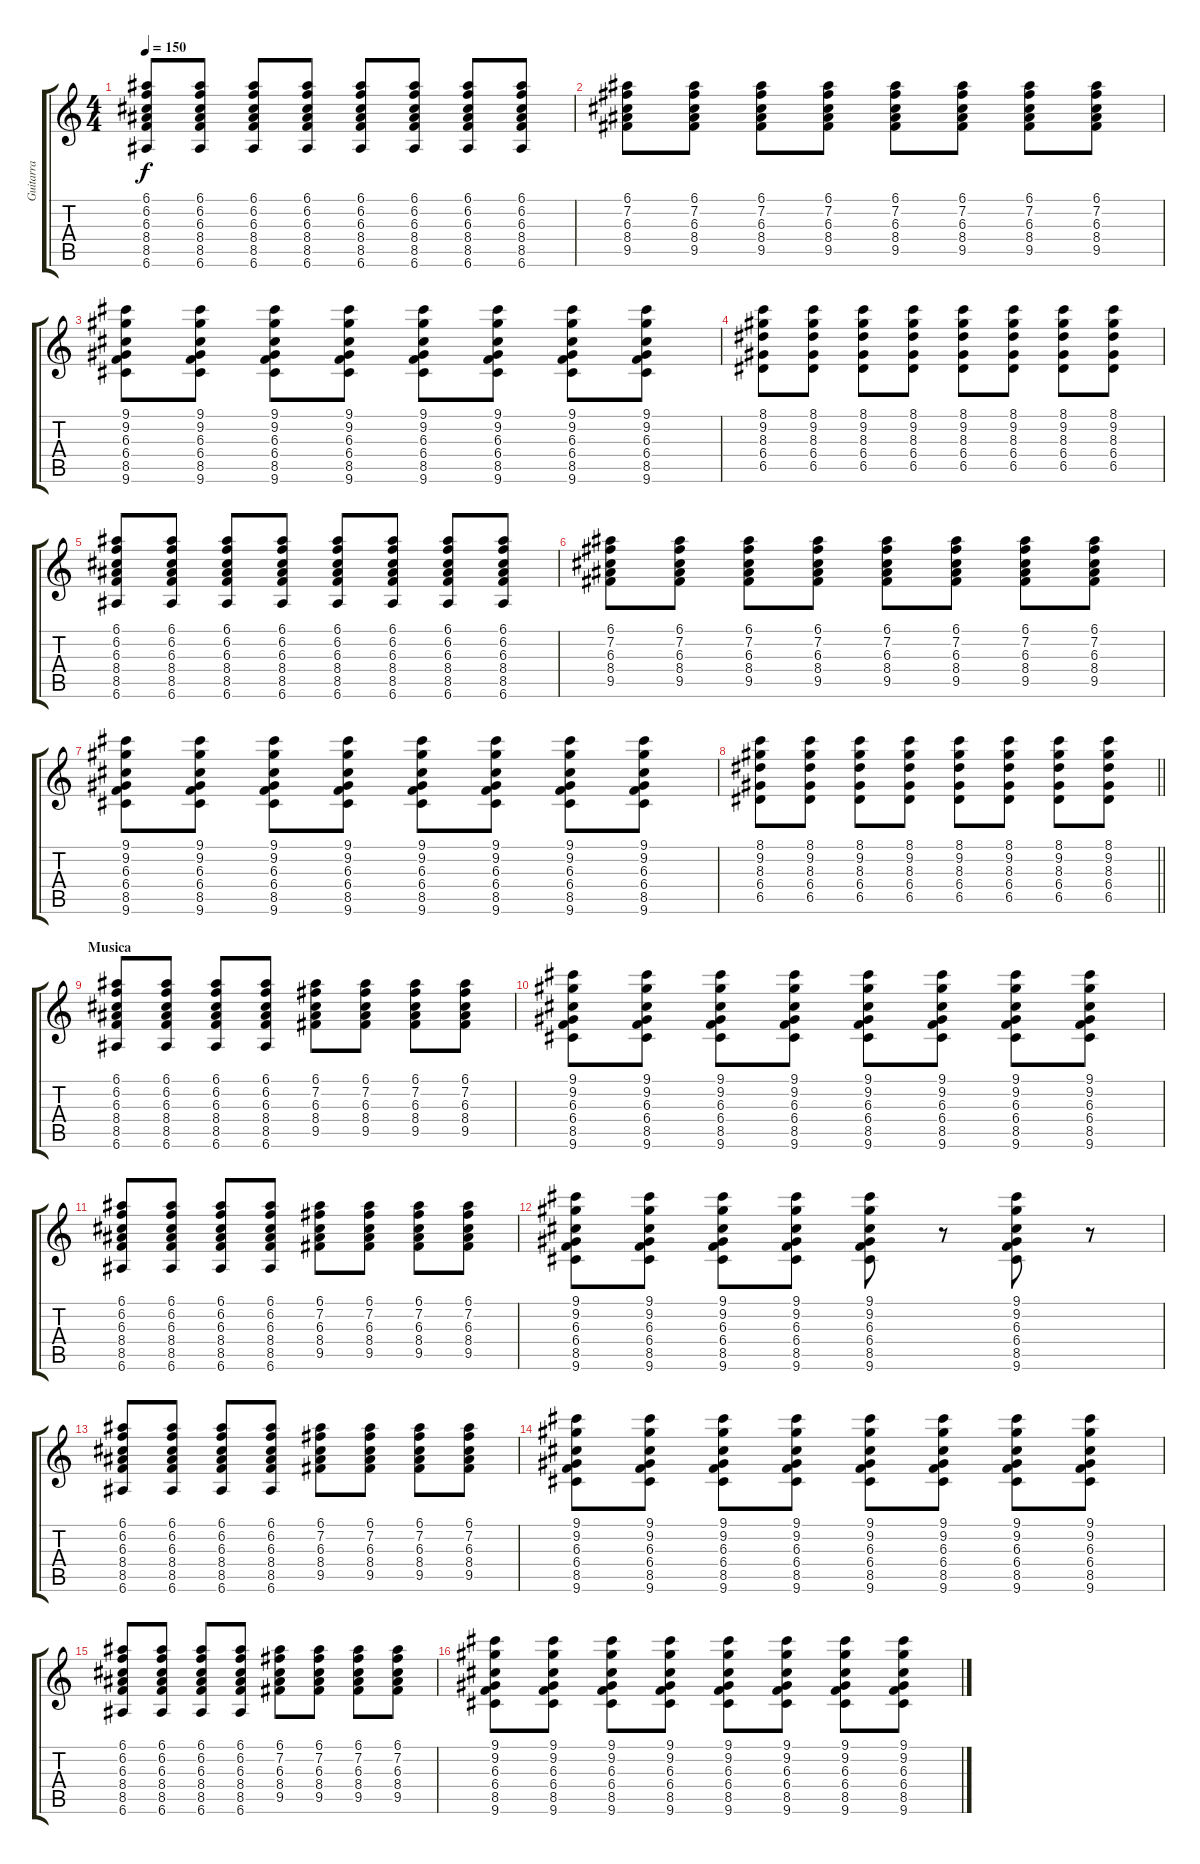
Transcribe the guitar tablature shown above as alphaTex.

\track ("Guitarra" "Guitarra") {instrument electricguitarclean}
\staff {score tabs}
\tuning (E4 B3 G3 D3 A2 E2) {hide}
\ts (4 4)
\tempo 150
\clef g2
\ks c
(6.1 6.2 6.3 8.4 8.5 6.6).8{dy f} (6.1 6.2 6.3 8.4 8.5 6.6).8 (6.1 6.2 6.3 8.4 8.5 6.6).8 (6.1 6.2 6.3 8.4 8.5 6.6).8 (6.1 6.2 6.3 8.4 8.5 6.6).8 (6.1 6.2 6.3 8.4 8.5 6.6).8 (6.1 6.2 6.3 8.4 8.5 6.6).8 (6.1 6.2 6.3 8.4 8.5 6.6).8 |
(6.1 7.2 6.3 8.4 9.5).8 (6.1 7.2 6.3 8.4 9.5).8 (6.1 7.2 6.3 8.4 9.5).8 (6.1 7.2 6.3 8.4 9.5).8 (6.1 7.2 6.3 8.4 9.5).8 (6.1 7.2 6.3 8.4 9.5).8 (6.1 7.2 6.3 8.4 9.5).8 (6.1 7.2 6.3 8.4 9.5).8 |
(9.1 9.2 6.3 6.4 8.5 9.6).8 (9.1 9.2 6.3 6.4 8.5 9.6).8 (9.1 9.2 6.3 6.4 8.5 9.6).8 (9.1 9.2 6.3 6.4 8.5 9.6).8 (9.1 9.2 6.3 6.4 8.5 9.6).8 (9.1 9.2 6.3 6.4 8.5 9.6).8 (9.1 9.2 6.3 6.4 8.5 9.6).8 (9.1 9.2 6.3 6.4 8.5 9.6).8 |
(8.1 9.2 8.3 6.4 6.5).8 (8.1 9.2 8.3 6.4 6.5).8 (8.1 9.2 8.3 6.4 6.5).8 (8.1 9.2 8.3 6.4 6.5).8 (8.1 9.2 8.3 6.4 6.5).8 (8.1 9.2 8.3 6.4 6.5).8 (8.1 9.2 8.3 6.4 6.5).8 (8.1 9.2 8.3 6.4 6.5).8 |
(6.1 6.2 6.3 8.4 8.5 6.6).8 (6.1 6.2 6.3 8.4 8.5 6.6).8 (6.1 6.2 6.3 8.4 8.5 6.6).8 (6.1 6.2 6.3 8.4 8.5 6.6).8 (6.1 6.2 6.3 8.4 8.5 6.6).8 (6.1 6.2 6.3 8.4 8.5 6.6).8 (6.1 6.2 6.3 8.4 8.5 6.6).8 (6.1 6.2 6.3 8.4 8.5 6.6).8 |
(6.1 7.2 6.3 8.4 9.5).8 (6.1 7.2 6.3 8.4 9.5).8 (6.1 7.2 6.3 8.4 9.5).8 (6.1 7.2 6.3 8.4 9.5).8 (6.1 7.2 6.3 8.4 9.5).8 (6.1 7.2 6.3 8.4 9.5).8 (6.1 7.2 6.3 8.4 9.5).8 (6.1 7.2 6.3 8.4 9.5).8 |
(9.1 9.2 6.3 6.4 8.5 9.6).8 (9.1 9.2 6.3 6.4 8.5 9.6).8 (9.1 9.2 6.3 6.4 8.5 9.6).8 (9.1 9.2 6.3 6.4 8.5 9.6).8 (9.1 9.2 6.3 6.4 8.5 9.6).8 (9.1 9.2 6.3 6.4 8.5 9.6).8 (9.1 9.2 6.3 6.4 8.5 9.6).8 (9.1 9.2 6.3 6.4 8.5 9.6).8 |
\barLineRight lightlight
(8.1 9.2 8.3 6.4 6.5).8 (8.1 9.2 8.3 6.4 6.5).8 (8.1 9.2 8.3 6.4 6.5).8 (8.1 9.2 8.3 6.4 6.5).8 (8.1 9.2 8.3 6.4 6.5).8 (8.1 9.2 8.3 6.4 6.5).8 (8.1 9.2 8.3 6.4 6.5).8 (8.1 9.2 8.3 6.4 6.5).8 |
\section ("" "Musica")
(6.1 6.2 6.3 8.4 8.5 6.6).8 (6.1 6.2 6.3 8.4 8.5 6.6).8 (6.1 6.2 6.3 8.4 8.5 6.6).8 (6.1 6.2 6.3 8.4 8.5 6.6).8 (6.1 7.2 6.3 8.4 9.5).8 (6.1 7.2 6.3 8.4 9.5).8 (6.1 7.2 6.3 8.4 9.5).8 (6.1 7.2 6.3 8.4 9.5).8 |
(9.1 9.2 6.3 6.4 8.5 9.6).8 (9.1 9.2 6.3 6.4 8.5 9.6).8 (9.1 9.2 6.3 6.4 8.5 9.6).8 (9.1 9.2 6.3 6.4 8.5 9.6).8 (9.1 9.2 6.3 6.4 8.5 9.6).8 (9.1 9.2 6.3 6.4 8.5 9.6).8 (9.1 9.2 6.3 6.4 8.5 9.6).8 (9.1 9.2 6.3 6.4 8.5 9.6).8 |
(6.1 6.2 6.3 8.4 8.5 6.6).8 (6.1 6.2 6.3 8.4 8.5 6.6).8 (6.1 6.2 6.3 8.4 8.5 6.6).8 (6.1 6.2 6.3 8.4 8.5 6.6).8 (6.1 7.2 6.3 8.4 9.5).8 (6.1 7.2 6.3 8.4 9.5).8 (6.1 7.2 6.3 8.4 9.5).8 (6.1 7.2 6.3 8.4 9.5).8 |
(9.1 9.2 6.3 6.4 8.5 9.6).8 (9.1 9.2 6.3 6.4 8.5 9.6).8 (9.1 9.2 6.3 6.4 8.5 9.6).8 (9.1 9.2 6.3 6.4 8.5 9.6).8 (9.1 9.2 6.3 6.4 8.5 9.6).8 r.8 (9.1 9.2 6.3 6.4 8.5 9.6).8 r.8 |
(6.1 6.2 6.3 8.4 8.5 6.6).8 (6.1 6.2 6.3 8.4 8.5 6.6).8 (6.1 6.2 6.3 8.4 8.5 6.6).8 (6.1 6.2 6.3 8.4 8.5 6.6).8 (6.1 7.2 6.3 8.4 9.5).8 (6.1 7.2 6.3 8.4 9.5).8 (6.1 7.2 6.3 8.4 9.5).8 (6.1 7.2 6.3 8.4 9.5).8 |
(9.1 9.2 6.3 6.4 8.5 9.6).8 (9.1 9.2 6.3 6.4 8.5 9.6).8 (9.1 9.2 6.3 6.4 8.5 9.6).8 (9.1 9.2 6.3 6.4 8.5 9.6).8 (9.1 9.2 6.3 6.4 8.5 9.6).8 (9.1 9.2 6.3 6.4 8.5 9.6).8 (9.1 9.2 6.3 6.4 8.5 9.6).8 (9.1 9.2 6.3 6.4 8.5 9.6).8 |
(6.1 6.2 6.3 8.4 8.5 6.6).8 (6.1 6.2 6.3 8.4 8.5 6.6).8 (6.1 6.2 6.3 8.4 8.5 6.6).8 (6.1 6.2 6.3 8.4 8.5 6.6).8 (6.1 7.2 6.3 8.4 9.5).8 (6.1 7.2 6.3 8.4 9.5).8 (6.1 7.2 6.3 8.4 9.5).8 (6.1 7.2 6.3 8.4 9.5).8 |
(9.1 9.2 6.3 6.4 8.5 9.6).8 (9.1 9.2 6.3 6.4 8.5 9.6).8 (9.1 9.2 6.3 6.4 8.5 9.6).8 (9.1 9.2 6.3 6.4 8.5 9.6).8 (9.1 9.2 6.3 6.4 8.5 9.6).8 (9.1 9.2 6.3 6.4 8.5 9.6).8 (9.1 9.2 6.3 6.4 8.5 9.6).8 (9.1 9.2 6.3 6.4 8.5 9.6).8
